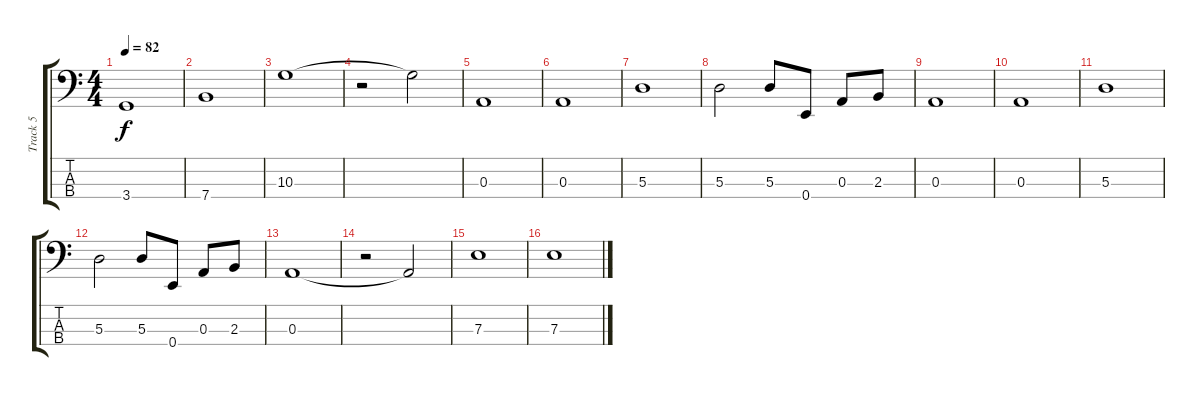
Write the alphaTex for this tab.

\track ("Track 5" "Track 5") {instrument electricbassfinger}
\staff {score tabs}
\tuning (G2 D2 A1 E1) {hide}
\ts (4 4)
\tempo 82
\clef f4
\ks c
3.4.1{dy f} |
7.4.1 |
10.3.1 |
r.2 10.3{t}.2 |
0.3.1 |
0.3.1 |
5.3.1 |
5.3.2 5.3.8 0.4.8 0.3.8 2.3.8 |
0.3.1 |
0.3.1 |
5.3.1 |
5.3.2 5.3.8 0.4.8 0.3.8 2.3.8 |
0.3.1 |
r.2 0.3{t}.2 |
7.3.1 |
7.3.1
